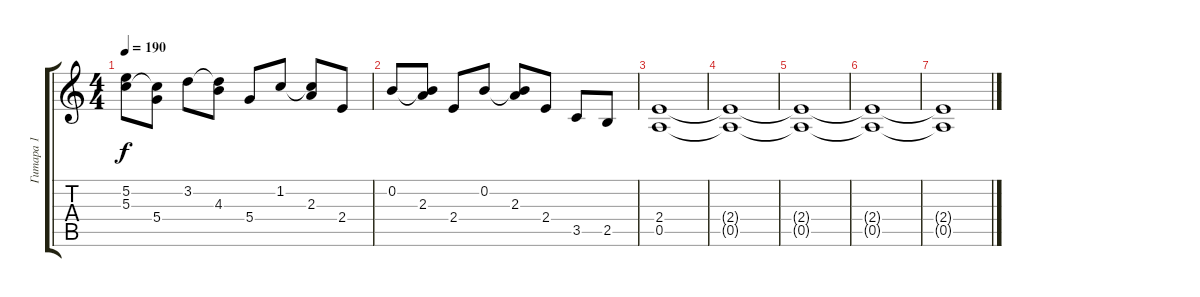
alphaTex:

\track ("Гитара 1" "Гитара 1") {instrument distortionguitar}
\staff {score tabs}
\tuning (E4 B3 G3 D3 A2 E2) {hide}
\ts (4 4)
\tempo 190
\clef g2
\ks aminor
(5.2{t} 5.3).8{dy f} (5.3{t} 5.4).8 3.2.8 (3.2{t} 4.3).8 5.4.8 1.2.8 (1.2{t} 2.3).8 2.4.8 |
0.2.8 (0.2{t} 2.3).8 2.4.8 0.2.8 (0.2{t} 2.3).8 2.4.8 3.5.8 2.5.8 |
(2.4 0.5).1 |
(2.4{t} 0.5{t}).1 |
(2.4{t} 0.5{t}).1{volume 0} |
(2.4{t} 0.5{t}).1 |
(2.4{t} 0.5{t}).1
